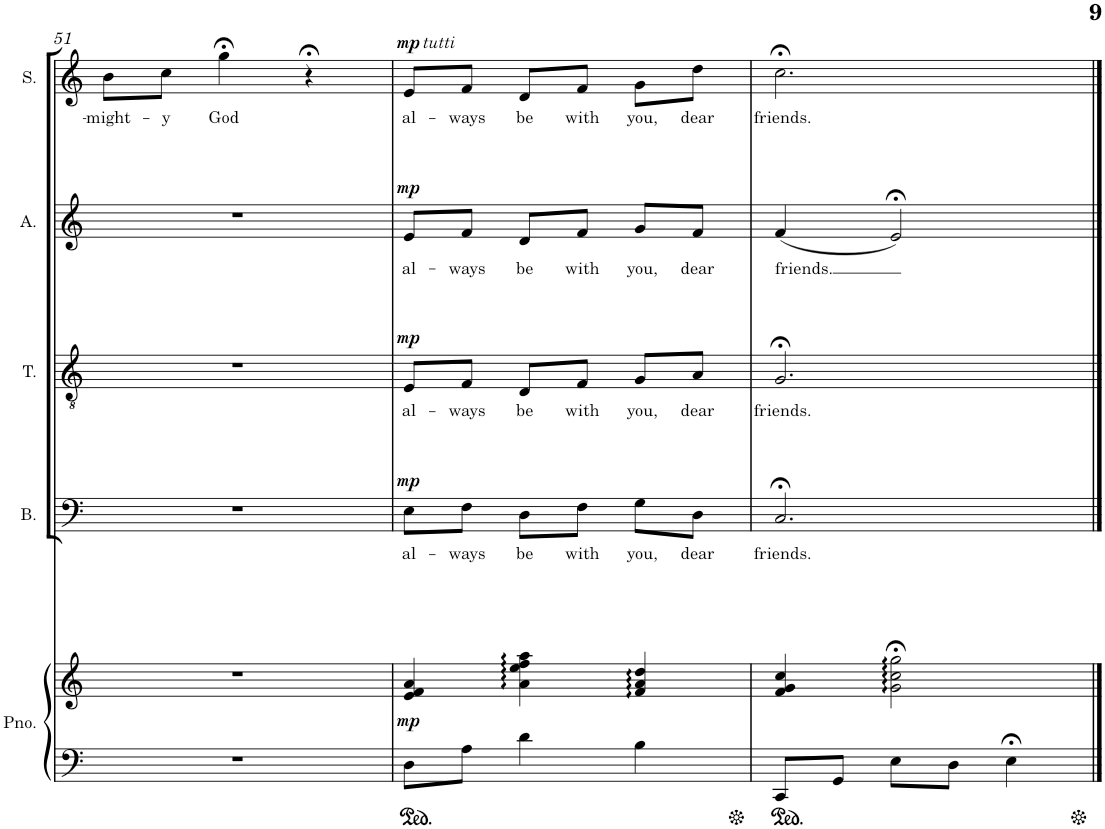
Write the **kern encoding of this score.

**kern	**kern	**dynam	**kern	**text	**dynam	**kern	**text	**dynam	**kern	**text	**dynam	**kern	**text	**dynam
*part5	*part5	*part5	*part4	*part4	*part4	*part3	*part3	*part3	*part2	*part2	*part2	*part1	*part1	*part1
*staff6	*staff5	*staff5/6	*staff4	*staff4	*staff4	*staff3	*staff3	*staff3	*staff2	*staff2	*staff2	*staff1	*staff1	*staff1
*I"Piano	*	*	*I"Bass	*	*	*I"Tenor	*	*	*I"Alto	*	*	*I"Soprano	*	*
*I'Pno.	*	*	*I'B.	*	*	*I'T.	*	*	*I'A.	*	*	*I'S.	*	*
!!LO:PB:g=z
*clefF4	*clefG2	*	*clefF4	*	*	*clefGv2	*	*	*clefG2	*	*	*clefG2	*	*
*k[]	*k[]	*	*k[]	*	*	*k[]	*	*	*k[]	*	*	*k[]	*	*
*M3/4	*M3/4	*	*M3/4	*	*	*M3/4	*	*	*M3/4	*	*	*M3/4	*	*
=51	=51	=51	=51	=51	=51	=51	=51	=51	=51	=51	=51	=51	=51	=51
!	!	!	!	!	!	!	!	!	!	!	!	!	!LO:LY:b	!
2.r	2.r	.	2.r	.	.	2.r	.	.	2.r	.	.	8b\L	-might-	.
!	!	!	!	!	!	!	!	!	!	!	!	!	!LO:LY:b	!
.	.	.	.	.	.	.	.	.	.	.	.	8cc\J	-y	.
!	!	!	!	!	!	!	!	!	!	!	!	!	!LO:LY:b	!
.	.	.	.	.	.	.	.	.	.	.	.	4gg;<\	God	.
.	.	.	.	.	.	.	.	.	.	.	.	4r;<	.	.
=52	=52	=52	=52	=52	=52	=52	=52	=52	=52	=52	=52	=52	=52	=52
!	!	!	!	!	!	!	!	!	!	!	!	!LO:TX:a:i:t=tutti	!	!
!	!	!LO:DY:b	!	!LO:LY:b	!LO:DY:a	!	!LO:LY:b	!LO:DY:a	!	!LO:LY:b	!LO:DY:a	!	!LO:LY:b	!LO:DY:a
8D\L	4e/ 4f/ 4a/	mp	8E\L	al-	mp	8E/L	al-	mp	8e/L	al-	mp	8e/L	al-	mp
!	!	!	!	!LO:LY:b	!	!	!LO:LY:b	!	!	!LO:LY:b	!	!	!LO:LY:b	!
8A\J	.	.	8F\J	-ways	.	8F/J	-ways	.	8f/J	-ways	.	8f/J	-ways	.
!	!	!	!	!LO:LY:b	!	!	!LO:LY:b	!	!	!LO:LY:b	!	!	!LO:LY:b	!
4d\	4a\ 4ee\ 4ff\ 4aa\	.	8D\L	be	.	8D/L	be	.	8d/L	be	.	8d/L	be	.
!	!	!	!	!LO:LY:b	!	!	!LO:LY:b	!	!	!LO:LY:b	!	!	!LO:LY:b	!
.	.	.	8F\J	with	.	8F/J	with	.	8f/J	with	.	8f/J	with	.
!	!	!	!	!LO:LY:b	!	!	!LO:LY:b	!	!	!LO:LY:b	!	!	!LO:LY:b	!
4B\	4f/ 4a/ 4dd/	.	8G\L	you,	.	8G/L	you,	.	8g/L	you,	.	8g\L	you,	.
!	!	!	!	!LO:LY:b	!	!	!LO:LY:b	!	!	!LO:LY:b	!	!	!LO:LY:b	!
.	.	.	8D\J	dear	.	8A/J	dear	.	8f/J	dear	.	8dd\J	dear	.
=53	=53	=53	=53	=53	=53	=53	=53	=53	=53	=53	=53	=53	=53	=53
!	!	!	!	!LO:LY:b	!	!	!LO:LY:b	!	!	!LO:LY:b	!	!	!LO:LY:b	!
8CC/L	4f/ 4g/ 4cc/	.	2.C;</	friends.	.	2.G;</	friends.	.	(4f/	friends.	.	2.cc;<\	friends.	.
8GG/J	.	.	.	.	.	.	.	.	.	.	.	.	.	.
8E\L	2g\;< 2cc\;< 2gg\;<	.	.	.	.	.	.	.	2e;</)	.	.	.	.	.
8D\J	.	.	.	.	.	.	.	.	.	.	.	.	.	.
4E;<\	.	.	.	.	.	.	.	.	.	.	.	.	.	.
==	==	==	==	==	==	==	==	==	==	==	==	==	==	==
*-	*-	*-	*-	*-	*-	*-	*-	*-	*-	*-	*-	*-	*-	*-
